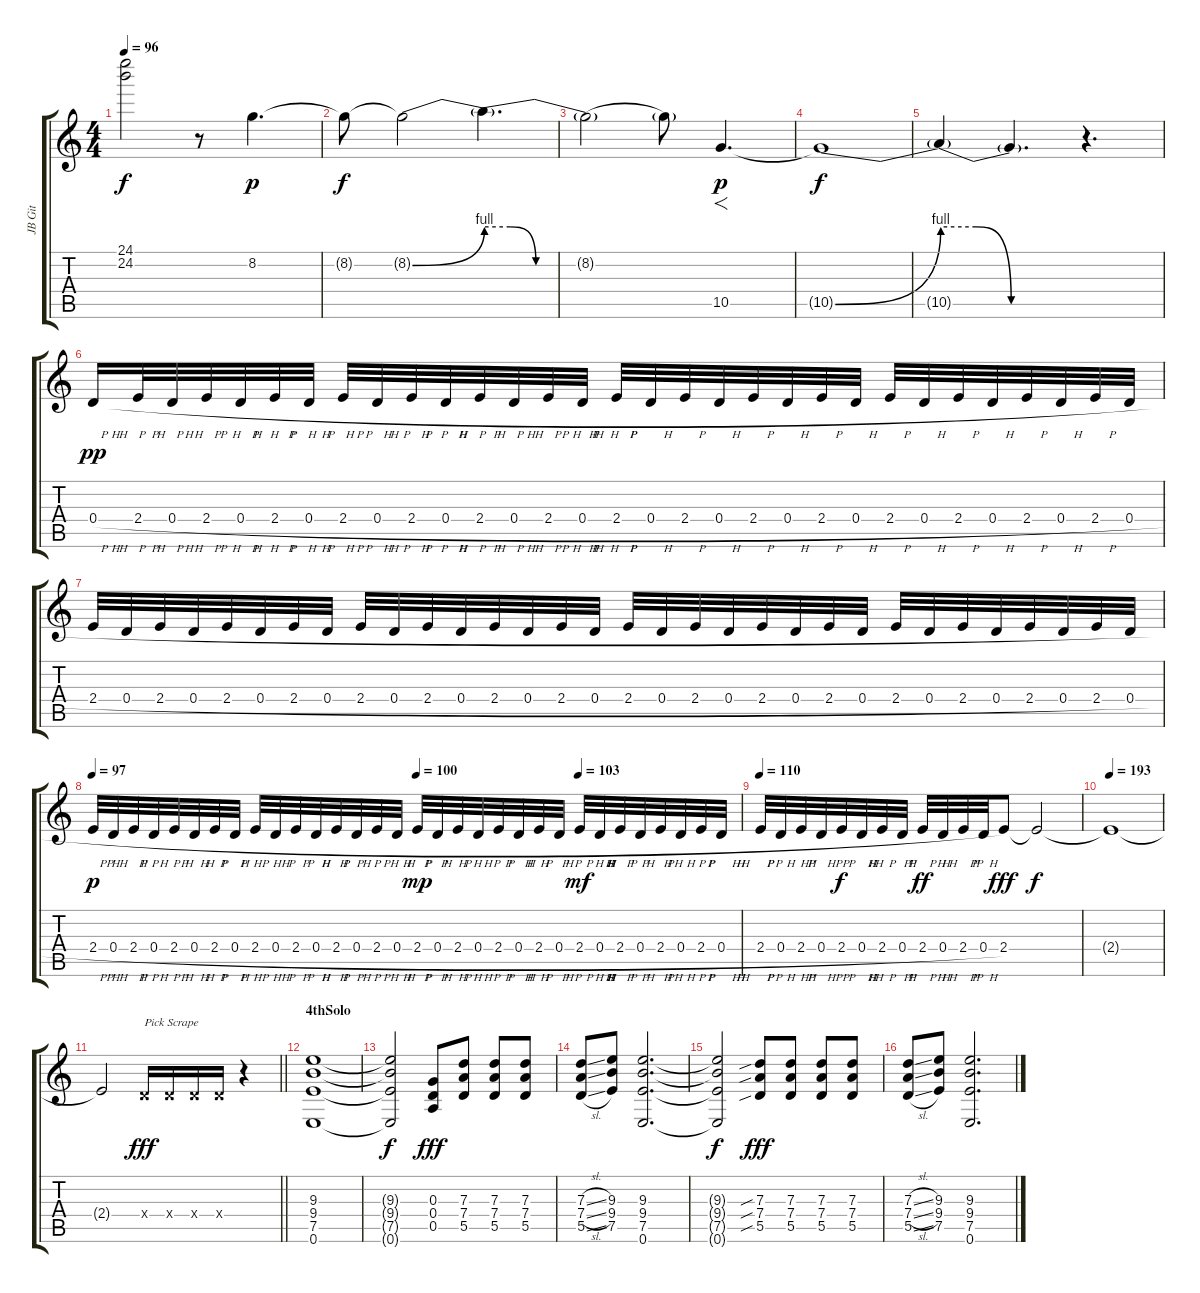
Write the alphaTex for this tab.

\track ("JB Git" "JB Git") {instrument overdrivenguitar}
\staff {score tabs}
\tuning (E4 B3 G3 D3 A2 E2) {hide}
\ts (4 4)
\tempo 96
\clef g2
\ks c
(24.1{t} 24.2{t}).2{dy f} r.8 8.2.4{d dy p} |
8.2{t}.8{dy f} 8.2{be (bend 0 0 60 4) t}.2 8.2{be (custom 0 4 15 4 30 0 60 0) t}.4{d} |
8.2{be (hold 0 0 60 0) t}.2 8.2{t}.8 10.5.4{f d dy p} |
10.5{be (bend 0 0 60 4) t}.1{dy f} |
10.5{be (custom 0 4 15 4 30 0 60 0) t}.4 10.5{t}.4{d} r.4{d} |
0.4{h}.16{dy pp} 2.4{h}.32 0.4{h}.32 2.4{h}.32 0.4{h}.32 2.4{h}.32 0.4{h}.32 2.4{h}.32 0.4{h}.32 2.4{h}.32 0.4{h}.32 2.4{h}.32 0.4{h}.32 2.4{h}.32 0.4{h}.32 2.4{h}.32 0.4{h}.32 2.4{h}.32 0.4{h}.32 2.4{h}.32 0.4{h}.32 2.4{h}.32 0.4{h}.32 2.4{h}.32 0.4{h}.32 2.4{h}.32 0.4{h}.32 2.4{h}.32 0.4{h}.32 2.4{h}.32 0.4{h}.32 |
2.4{h}.32 0.4{h}.32 2.4{h}.32 0.4{h}.32 2.4{h}.32 0.4{h}.32 2.4{h}.32 0.4{h}.32 2.4{h}.32 0.4{h}.32 2.4{h}.32 0.4{h}.32 2.4{h}.32 0.4{h}.32 2.4{h}.32 0.4{h}.32 2.4{h}.32 0.4{h}.32 2.4{h}.32 0.4{h}.32 2.4{h}.32 0.4{h}.32 2.4{h}.32 0.4{h}.32 2.4{h}.32 0.4{h}.32 2.4{h}.32 0.4{h}.32 2.4{h}.32 0.4{h}.32 2.4{h}.32 0.4{h}.32 |
\tempo 97
\tempo (100 0.5)
\tempo (103 0.75)
2.4{h}.32{dy p} 0.4{h}.32 2.4{h}.32 0.4{h}.32 2.4{h}.32 0.4{h}.32 2.4{h}.32 0.4{h}.32 2.4{h}.32 0.4{h}.32 2.4{h}.32 0.4{h}.32 2.4{h}.32 0.4{h}.32 2.4{h}.32 0.4{h}.32 2.4{h}.32{dy mp} 0.4{h}.32 2.4{h}.32 0.4{h}.32 2.4{h}.32 0.4{h}.32 2.4{h}.32 0.4{h}.32 2.4{h}.32{dy mf} 0.4{h}.32 2.4{h}.32 0.4{h}.32 2.4{h}.32 0.4{h}.32 2.4{h}.32 0.4{h}.32 |
\tempo 110
2.4{h}.32 0.4{h}.32 2.4{h}.32 0.4{h}.32 2.4{h}.32{dy f} 0.4{h}.32 2.4{h}.32 0.4{h}.32 2.4{h}.32{dy ff} 0.4{h}.32 2.4{h}.32 0.4{h}.32 2.4.8{dy fff} 2.4{t}.2{dy f} |
\tempo 193
2.4{t}.1 |
\barLineRight lightlight
2.4{t}.2{volume 16} 0.4{x}.16{txt "Pick Scrape" dy fff} 0.4{x}.16 0.4{x}.16 0.4{x}.16 r.4 |
\section ("" "4thSolo")
(9.3 9.4 7.5 0.6).1 |
(9.3{t} 9.4{t} 7.5{t} 0.6{t}).2{dy f} (0.3 0.4 0.5).8{dy fff} (7.3 7.4 5.5).8 (7.3 7.4 5.5).8 (7.3 7.4 5.5).8 |
(7.3{sl} 7.4{sl} 5.5{sl}).8 (9.3 9.4 7.5).8 (9.3 9.4 7.5 0.6).2{d} |
(9.3{t} 9.4{t} 7.5{t} 0.6{t}).2{dy f} (7.3{sib} 7.4{sib} 5.5{sib}).8{dy fff} (7.3 7.4 5.5).8 (7.3 7.4 5.5).8 (7.3 7.4 5.5).8 |
(7.3{sl} 7.4{sl} 5.5{sl}).8 (9.3 9.4 7.5).8 (9.3 9.4 7.5 0.6).2{d}
